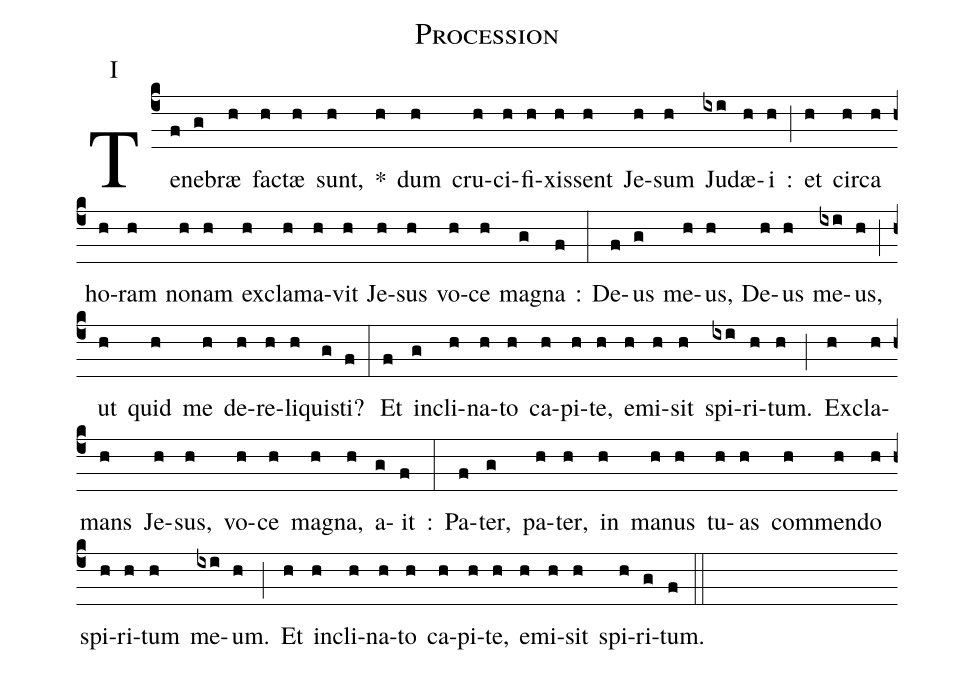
name: Procession;
annotation: I;
%%
(c4)
Te(f)ne(g)bræ(h) fac(h)tæ(h) sunt,(h) *(h) dum(h) cru(h)ci(h)fi(h)xis(h)sent(h) Je(h)sum(h) Ju(ixi)dæ(h)i(h) :(;)
et(h) cir(h)ca(h) ho(h)ram(h) no(h)nam(h) ex(h)cla(h)ma(h)vit(h) Je(h)sus(h) vo(h)ce(h) ma(g)gna(f) :(:)

De(f)us(g) me(h)us,(h) De(h)us(h) me(ixi)us,(h) (;)
ut(h) quid(h) me(h) de(h)re(h)li(h)qui(g)sti?(f) (:)

Et(f) in(g)cli(h)na(h)to(h) ca(h)pi(h)te,(h) e(h)mi(h)sit(h) spi(ixi)ri(h)tum.(h) (;)
Ex(h)cla(h)mans(h) Je(h)sus,(h) vo(h)ce(h) ma(h)gna,(h) a(g)it(f) :(:)

Pa(f)ter,(g) pa(h)ter,(h) in(h) ma(h)nus(h) tu(h)as(h) com(h)men(h)do(h) spi(h)ri(h)tum(h) me(ixi)um.(h) (;)
Et(h) in(h)cli(h)na(h)to(h) ca(h)pi(h)te,(h) e(h)mi(h)sit(h) spi(h)ri(g)tum.(f) (::)
